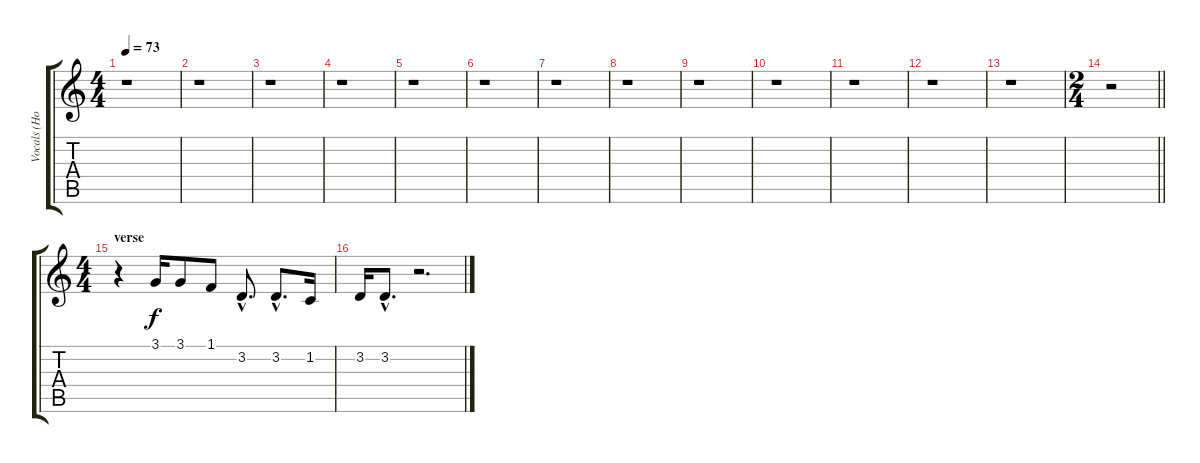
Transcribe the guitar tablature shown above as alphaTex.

\track ("Vocals (Hogson)" "Vocals (Ho") {instrument lead6voice}
\staff {score tabs}
\tuning (E4 B3 G3 D3 A2 E2) {hide}
\ts (4 4)
\tempo 73
\clef g2
\ks c
r.1{dy f} |
r.1 |
r.1 |
r.1 |
r.1 |
r.1 |
r.1 |
r.1 |
r.1 |
r.1 |
r.1 |
r.1 |
r.1 |
\ts (2 4)
\barLineRight lightlight
r.2 |
\ts (4 4)
\section ("" "verse")
r.4 3.1.16 3.1.8 1.1.8 3.2{hac}.8{d} 3.2{hac}.8{d} 1.2.16 |
3.2.16 3.2{hac}.8{d} r.2{d}
